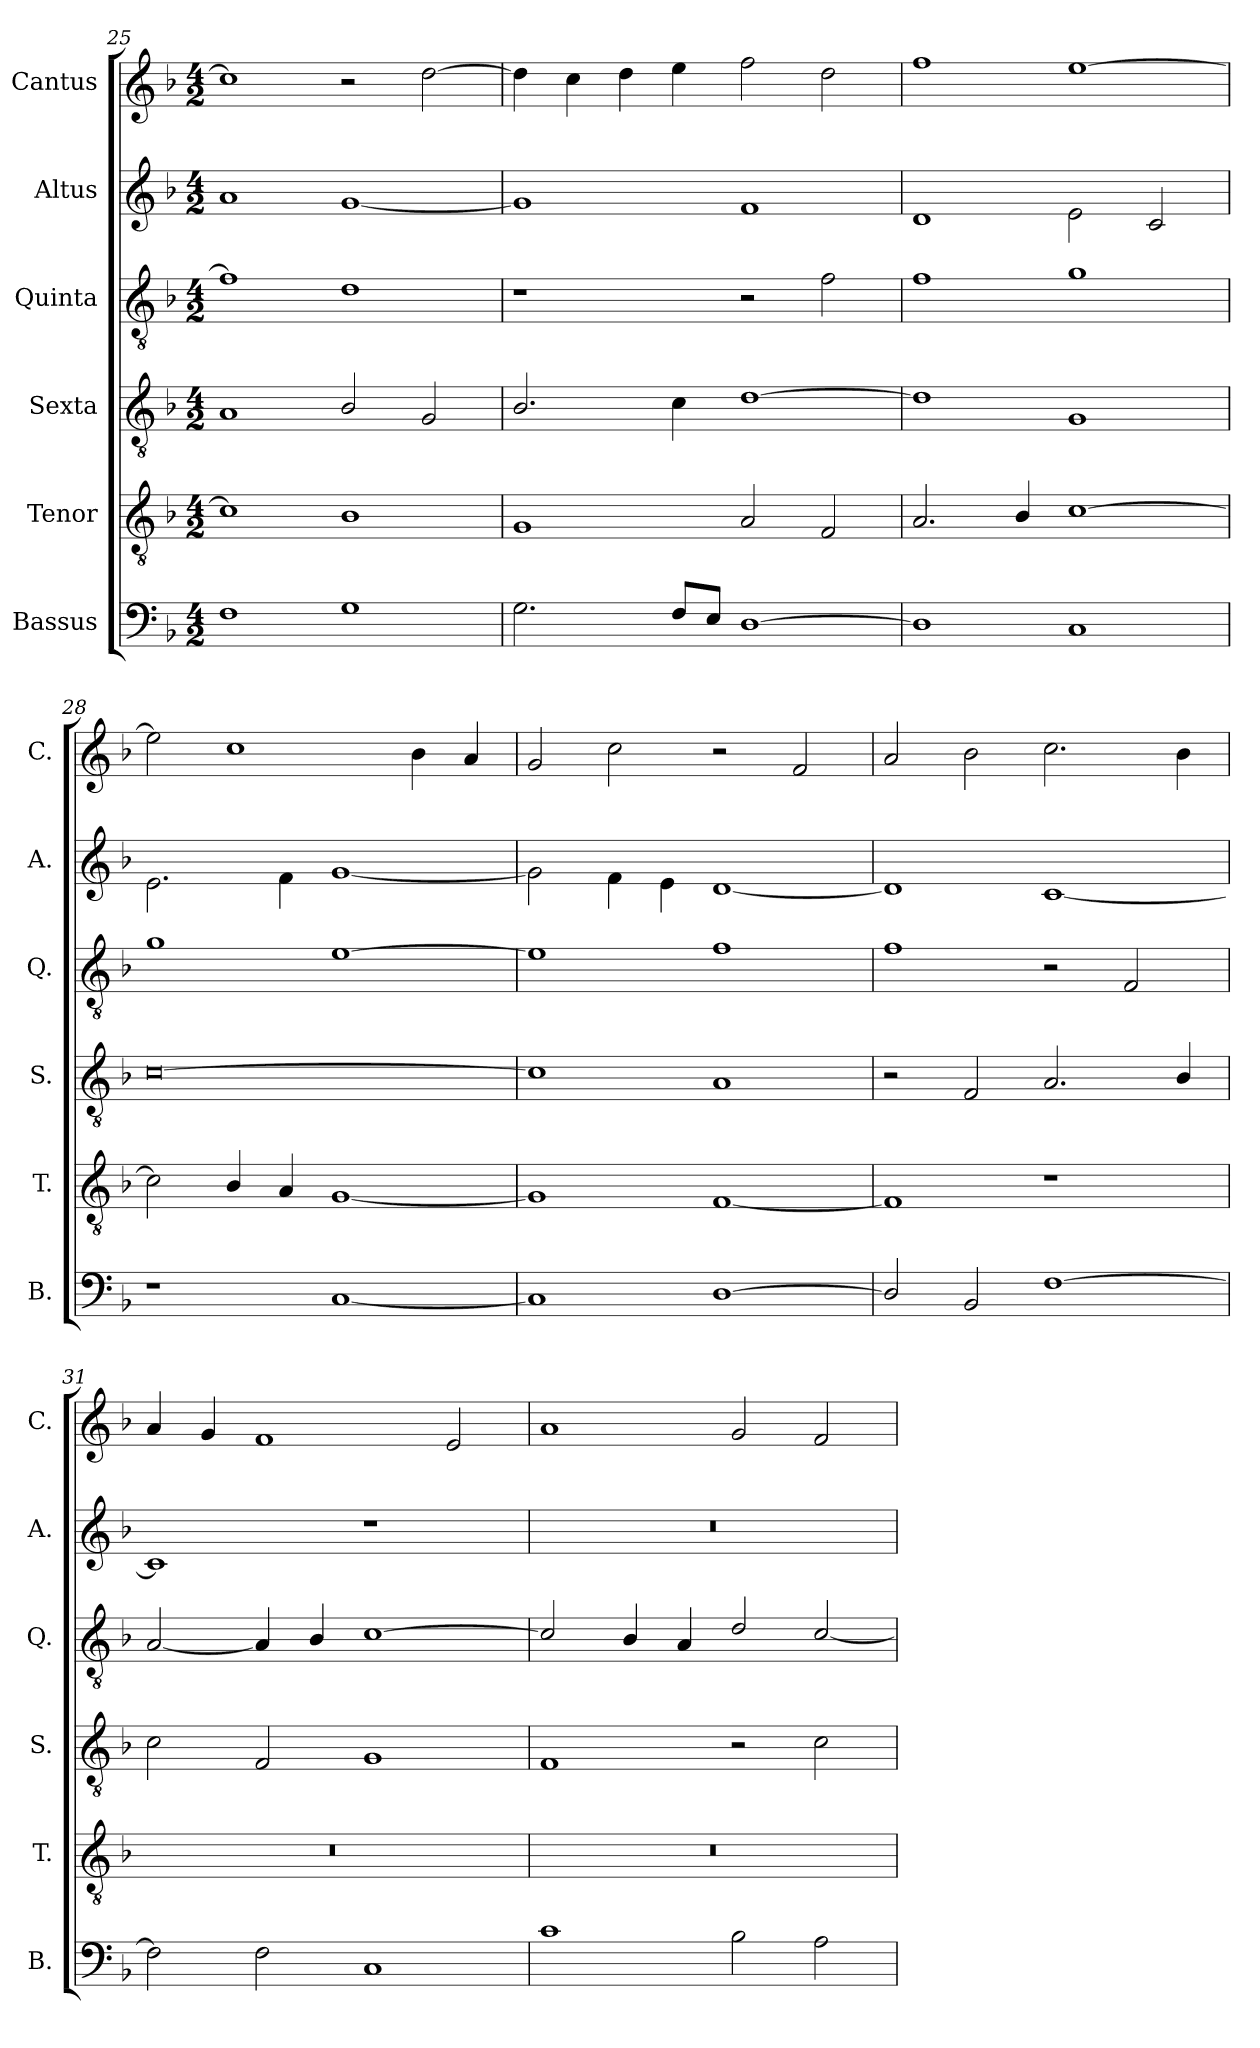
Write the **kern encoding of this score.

**kern	**kern	**kern	**kern	**kern	**kern
*part6	*part5	*part4	*part3	*part2	*part1
*staff6	*staff5	*staff4	*staff3	*staff2	*staff1
*I"Bassus	*I"Tenor	*I"Sexta	*I"Quinta	*I"Altus	*I"Cantus
*I'B.	*I'T.	*I'S.	*I'Q.	*I'A.	*I'C.
*clefF4	*clefGv2	*clefGv2	*clefGv2	*clefG2	*clefG2
*k[b-]	*k[b-]	*k[b-]	*k[b-]	*k[b-]	*k[b-]
*M4/2	*M4/2	*M4/2	*M4/2	*M4/2	*M4/2
=25	=25	=25	=25	=25	=25
1F	1c]	1A	1f]	1a	1cc]
1G	1B-	2B-/	1d	[1g	2r
.	.	2G/	.	.	[2dd\
=26	=26	=26	=26	=26	=26
2.G\	1G	2.B-/	1r	1g]	4dd\]
.	.	.	.	.	4cc\
.	.	.	.	.	4dd\
8F/L	.	4c\	.	.	4ee\
8E/J	.	.	.	.	.
[1D	2A/	[1d	2r	1f	2ff\
.	2F/	.	2f\	.	2dd\
=27	=27	=27	=27	=27	=27
1D]	2.A/	1d]	1f	1d	1ff
.	4B-/	.	.	.	.
1C	[1c	1G	1g	2e\	[1ee
.	.	.	.	2c/	.
=28	=28	=28	=28	=28	=28
1r	2c\]	[0c	1g	2.e\	2ee\]
.	4B-/	.	.	.	1cc
.	4A/	.	.	4f\	.
[1C	[1G	.	[1e	[1g	.
.	.	.	.	.	4b-\
.	.	.	.	.	4a/
!!LO:LB:g=z
=29	=29	=29	=29	=29	=29
1C]	1G]	1c]	1e]	2g\]	2g/
.	.	.	.	4f\	2cc\
.	.	.	.	4e\	.
[1D	[1F	1A	1f	[1d	2r
.	.	.	.	.	2f/
=30	=30	=30	=30	=30	=30
2D/]	1F]	2r	1f	1d]	2a/
2BB-/	.	2F/	.	.	2b-\
[1F	1r	2.A/	2r	[1c	2.cc\
.	.	.	2F/	.	.
.	.	4B-/	.	.	4b-\
=31	=31	=31	=31	=31	=31
2F\]	0r	2c\	[2A/	1c]	4a/
.	.	.	.	.	4g/
2F\	.	2F/	4A/]	.	1f
.	.	.	4B-/	.	.
1C	.	1G	[1c	1r	.
.	.	.	.	.	2e/
=32	=32	=32	=32	=32	=32
1c	0r	1F	2c/]	0r	1a
.	.	.	4B-/	.	.
.	.	.	4A/	.	.
2B-\	.	2r	2d/	.	2g/
2A\	.	2c\	[2c/	.	2f/
=	=	=	=	=	=
*-	*-	*-	*-	*-	*-
